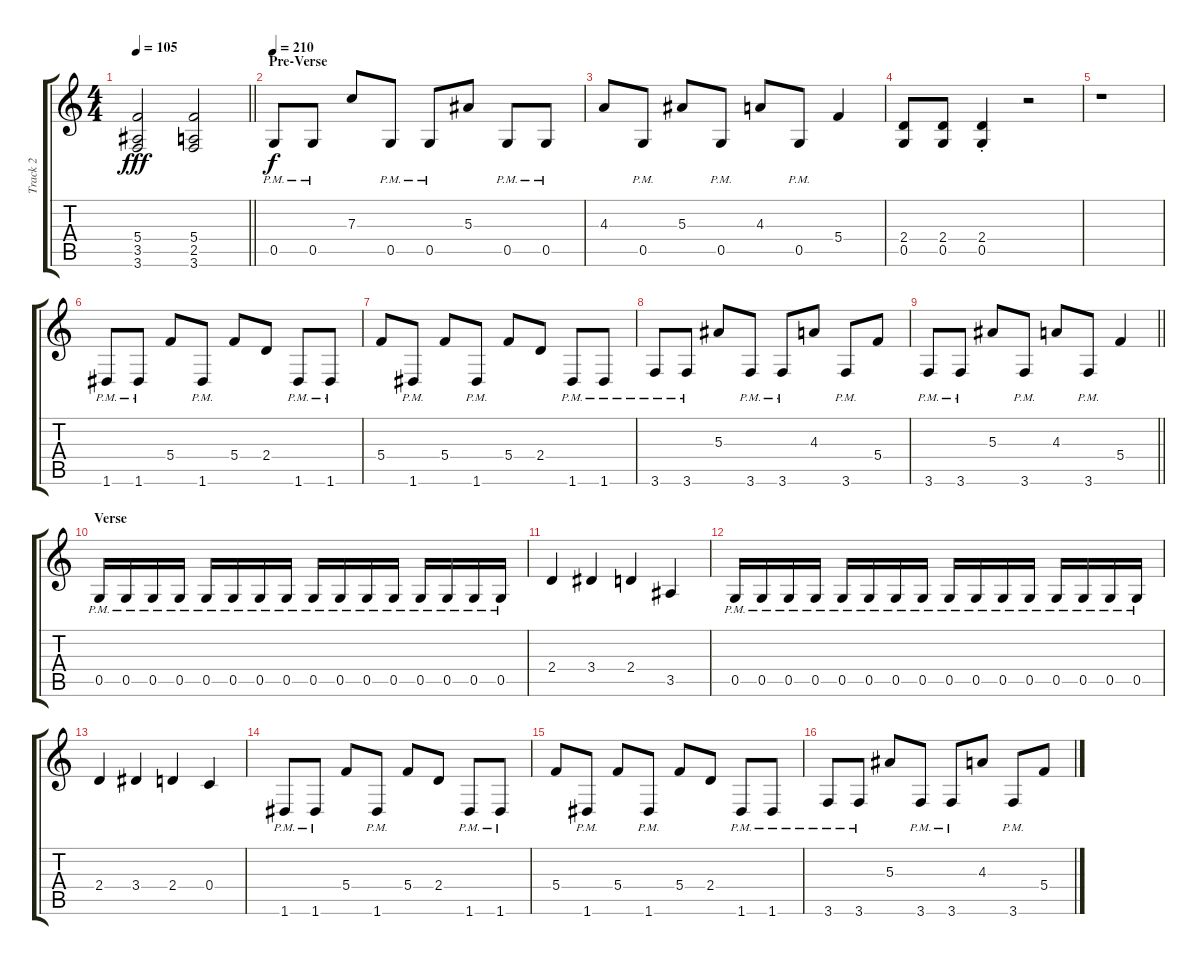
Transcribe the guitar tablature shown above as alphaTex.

\track ("Track 2" "Track 2") {instrument acousticguitarsteel}
\staff {score tabs}
\tuning (D4 A3 F3 C3 G2 D2) {hide}
\ts (4 4)
\tempo 105
\clef g2
\barLineRight lightlight
\ks c
(5.4 3.5 3.6).2{dy fff} (5.4 2.5 3.6).2 |
\section ("" "Pre-Verse")
\tempo 210
0.5{pm}.8{dy f volume 15} 0.5{pm}.8 7.3.8 0.5{pm}.8 0.5{pm}.8 5.3.8 0.5{pm}.8 0.5{pm}.8 |
4.3.8 0.5{pm}.8 5.3.8 0.5{pm}.8 4.3.8 0.5{pm}.8 5.4.4 |
(2.4 0.5).8 (2.4 0.5).8 (2.4{st} 0.5{st}).4 r.2 |
r.1 |
1.6{pm}.8 1.6{pm}.8 5.4.8 1.6{pm}.8 5.4.8 2.4.8 1.6{pm}.8 1.6{pm}.8 |
5.4.8 1.6{pm}.8 5.4.8 1.6{pm}.8 5.4.8 2.4.8 1.6{pm}.8 1.6{pm}.8 |
3.6{pm}.8 3.6{pm}.8 5.3.8 3.6{pm}.8 3.6{pm}.8 4.3.8 3.6{pm}.8 5.4.8 |
\barLineRight lightlight
3.6{pm}.8 3.6{pm}.8 5.3.8 3.6{pm}.8 4.3.8 3.6{pm}.8 5.4.4 |
\section ("" "Verse")
0.5{pm}.16 0.5{pm}.16 0.5{pm}.16 0.5{pm}.16 0.5{pm}.16 0.5{pm}.16 0.5{pm}.16 0.5{pm}.16 0.5{pm}.16 0.5{pm}.16 0.5{pm}.16 0.5{pm}.16 0.5{pm}.16 0.5{pm}.16 0.5{pm}.16 0.5{pm}.16 |
2.4.4 3.4.4 2.4.4 3.5.4 |
0.5{pm}.16 0.5{pm}.16 0.5{pm}.16 0.5{pm}.16 0.5{pm}.16 0.5{pm}.16 0.5{pm}.16 0.5{pm}.16 0.5{pm}.16 0.5{pm}.16 0.5{pm}.16 0.5{pm}.16 0.5{pm}.16 0.5{pm}.16 0.5{pm}.16 0.5{pm}.16 |
2.4.4 3.4.4 2.4.4 0.4.4 |
1.6{pm}.8 1.6{pm}.8 5.4.8 1.6{pm}.8 5.4.8 2.4.8 1.6{pm}.8 1.6{pm}.8 |
5.4.8 1.6{pm}.8 5.4.8 1.6{pm}.8 5.4.8 2.4.8 1.6{pm}.8 1.6{pm}.8 |
3.6{pm}.8 3.6{pm}.8 5.3.8 3.6{pm}.8 3.6{pm}.8 4.3.8 3.6{pm}.8 5.4.8
